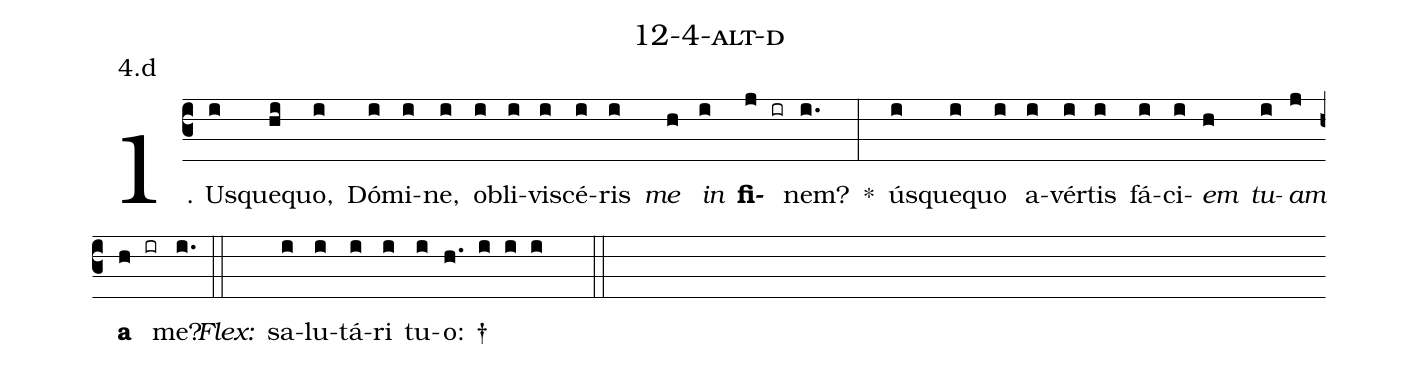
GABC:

name: 12-4-alt-d;
annotation: 4.d;
%%
(c3)1. Us(i)que(hi)quo,(i) Dó(i)mi(i)ne,(i) ob(i)li(i)vi(i)scé(i)ris(i) <i>me</i>(h) <i>in</i>(i) <b>fi</b>(j ir)nem?(i.) *(:) ús(i)que(i)quo(i) a(i)vér(i)tis(i) fá(i)ci(i)<i>em</i>(h) <i>tu</i>(i)<i>am</i>(j) <b>a</b>(h ir) me?(i.) (::)
<i>Flex:</i>()  sa(i)lu(i)tá(i)ri(i) tu(i)o: †(h. i i i  ::)
